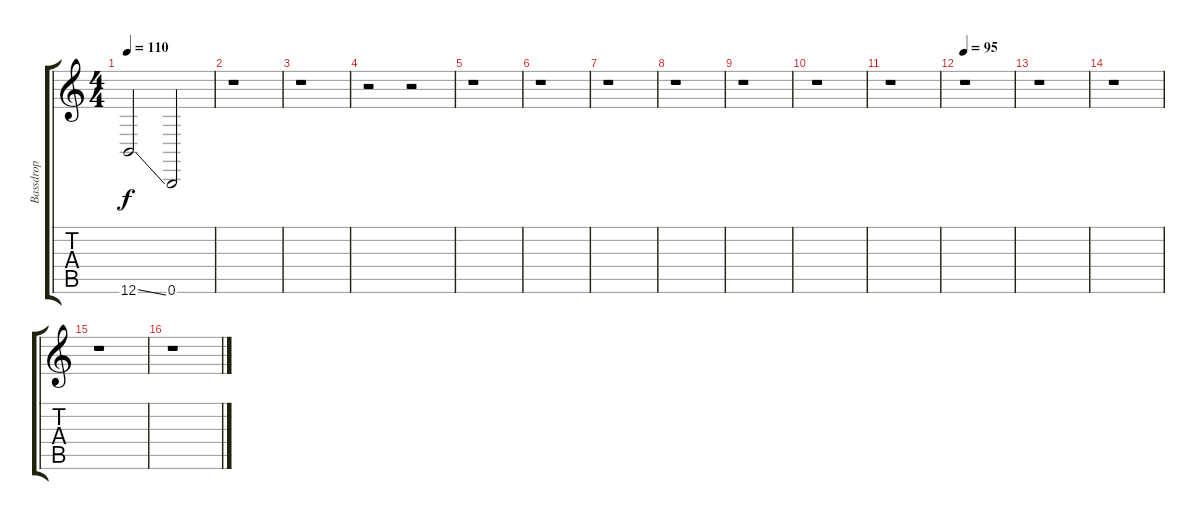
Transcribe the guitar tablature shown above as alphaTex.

\track ("Bassdrop" "Bassdrop") {instrument ocarina}
\staff {score tabs}
\tuning (E4 B3 G3 D3 A2 B1) {hide}
\ts (4 4)
\tempo 110
\clef g2
\ks c
12.6{ss}.2{dy f} 0.6.2 |
r.1 |
r.1 |
r.2 r.2 |
r.1 |
r.1 |
r.1 |
r.1 |
r.1 |
r.1 |
r.1 |
\tempo 95
r.1 |
r.1 |
r.1 |
r.1 |
r.1
